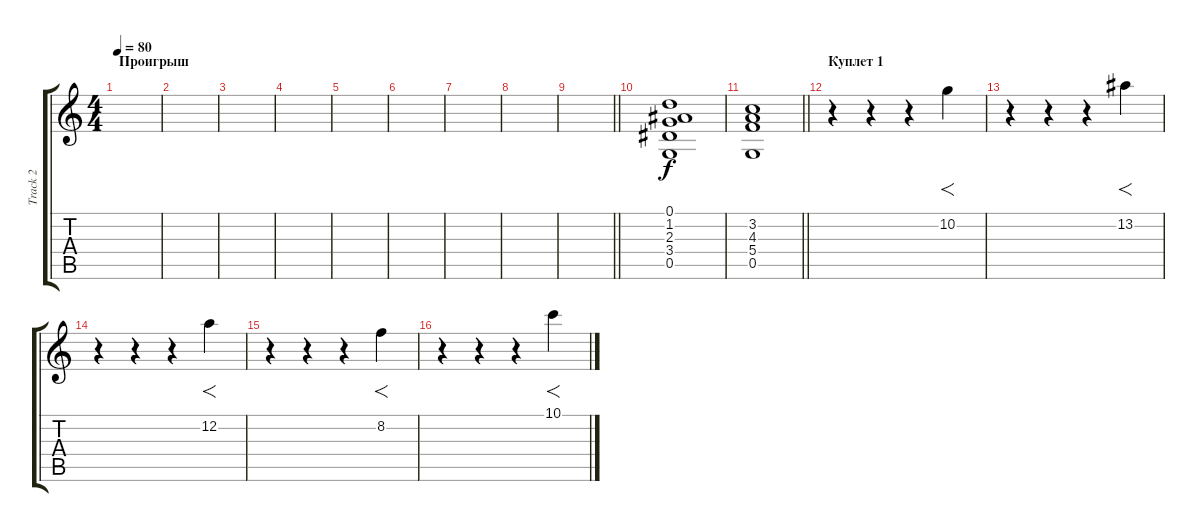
\track ("Track 2" "Track 2") {instrument overdrivenguitar}
\staff {score tabs}
\tuning (D4 A3 F3 C3 G2 D2) {hide}
\ts (4 4)
\section ("" "Проигрыш")
\tempo 80
\clef g2
\ks c
|
|
|
|
|
|
|
|
\barLineRight lightlight
|
\section ("" "")
(0.1 1.2 2.3 3.4 0.5).1 |
\barLineRight lightlight
(3.2 4.3 5.4 0.5).1 |
\section ("" "Куплет 1")
r.4 r.4 r.4 10.2.4{f} |
r.4 r.4 r.4 13.2.4{f} |
r.4 r.4 r.4 12.2.4{f} |
r.4 r.4 r.4 8.2.4{f} |
r.4 r.4 r.4 10.1.4{f}
